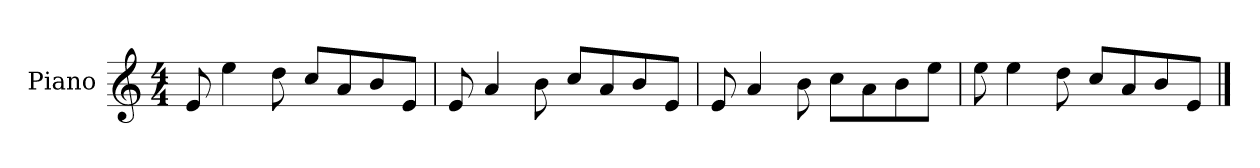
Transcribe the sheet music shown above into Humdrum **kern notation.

**kern
*part1
*staff1
*I"Piano
*I'P-no
*clefG2
*k[]
*M4/4
*MM90
=1
8e/
4ee\
8dd\
8cc/L
8a/
8b/
8e/J
=2
8e/
4a/
8b\
8cc/L
8a/
8b/
8e/J
=3
8e/
4a/
8b\
8cc\L
8a\
8b\
8ee\J
=4
8ee\
4ee\
8dd\
8cc/L
8a/
8b/
8e/J
==
*-
